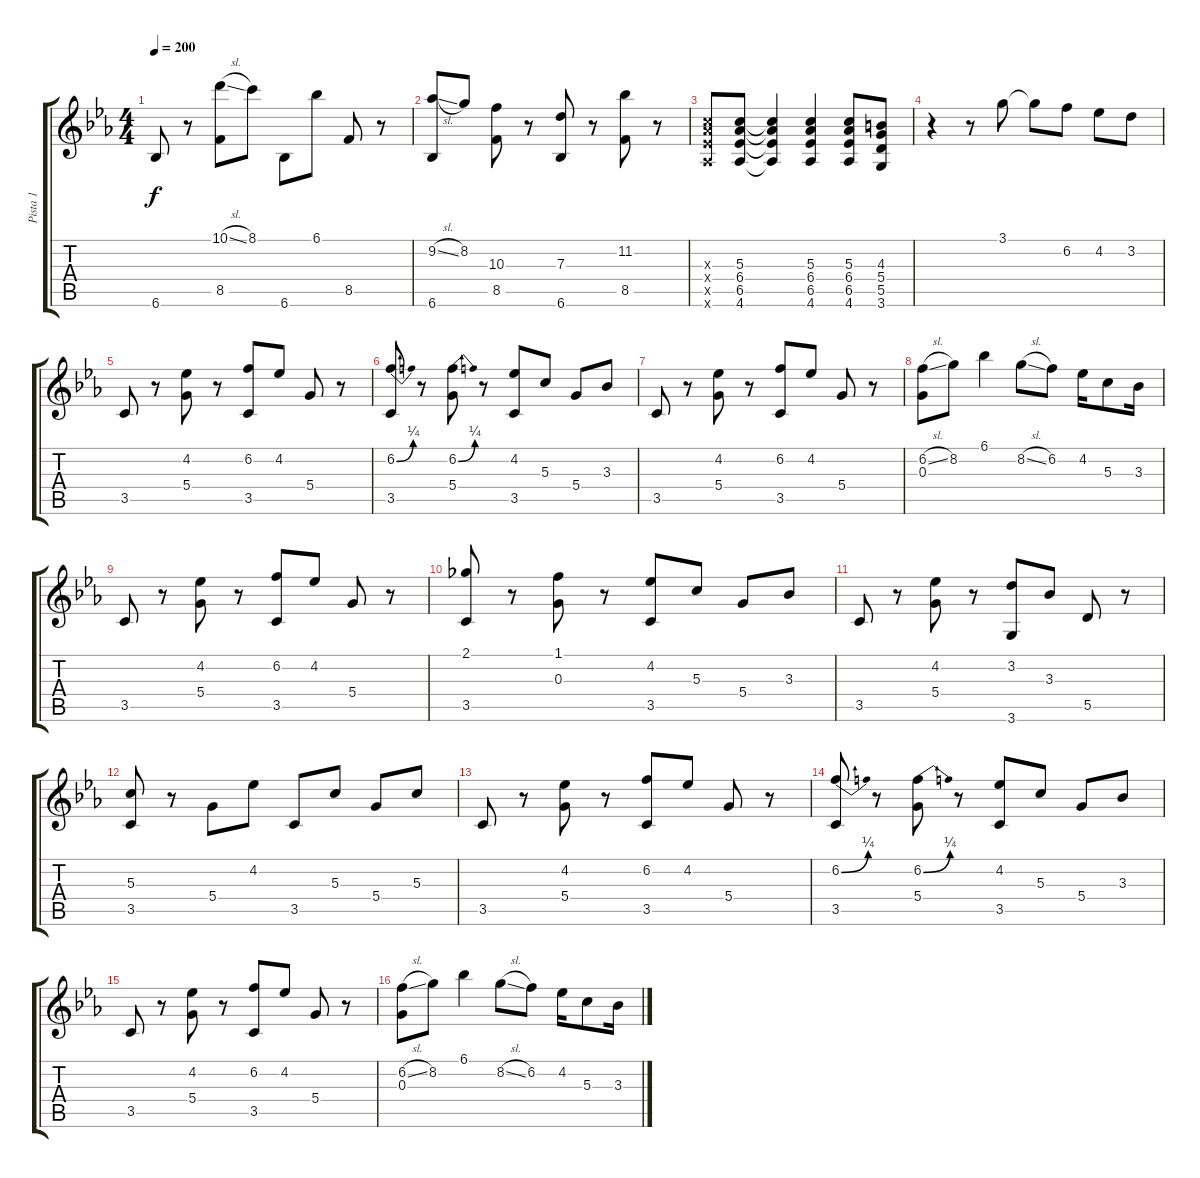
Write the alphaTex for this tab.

\track ("Pista 1" "Pista 1") {instrument acousticguitarsteel}
\staff {score tabs}
\tuning (E4 B3 G3 D3 A2 E2) {hide}
\ts (4 4)
\tempo 200
\clef g2
\ks eb
6.6.8{dy f} r.8 (10.1{sl} 8.5).8 8.1.8 6.6.8 6.1.8 8.5.8 r.8 |
(9.2{sl} 6.6).8 8.2.8 (10.3 8.5).8 r.8 (7.3 6.6).8 r.8 (11.2 8.5).8 r.8 |
(5.3{x} 6.4{x} 6.5{x} 4.6{x}).8 (5.3 6.4 6.5 4.6).8 (5.3{t} 6.4{t} 6.5{t} 4.6{t}).4 (5.3 6.4 6.5 4.6).4 (5.3 6.4 6.5 4.6).8 (4.3 5.4 5.5 3.6).8 |
r.4 r.8 3.1.8 3.1{t}.8 6.2.8 4.2.8 3.2.8 |
3.5.8 r.8 (4.2 5.4).8 r.8 (6.2 3.5).8 4.2.8 5.4.8 r.8 |
(6.2{be (bend 0 0 60 1)} 3.5).8 r.8 (6.2{be (bend 0 0 60 1)} 5.4).8 r.8 (4.2 3.5).8 5.3.8 5.4.8 3.3.8 |
3.5.8 r.8 (4.2 5.4).8 r.8 (6.2 3.5).8 4.2.8 5.4.8 r.8 |
(6.2{sl} 0.3).8 8.2.8 6.1.4 8.2{sl}.8 6.2.8 4.2.16 5.3.8 3.3.16 |
3.5.8 r.8 (4.2 5.4).8 r.8 (6.2 3.5).8 4.2.8 5.4.8 r.8 |
(2.1 3.5).8 r.8 (1.1 0.3).8 r.8 (4.2 3.5).8 5.3.8 5.4.8 3.3.8 |
3.5.8 r.8 (4.2 5.4).8 r.8 (3.2 3.6).8 3.3.8 5.5.8 r.8 |
(5.3 3.5).8 r.8 5.4.8 4.2.8 3.5.8 5.3.8 5.4.8 5.3.8 |
3.5.8 r.8 (4.2 5.4).8 r.8 (6.2 3.5).8 4.2.8 5.4.8 r.8 |
(6.2{be (bend 0 0 60 1)} 3.5).8 r.8 (6.2{be (bend 0 0 60 1)} 5.4).8 r.8 (4.2 3.5).8 5.3.8 5.4.8 3.3.8 |
3.5.8 r.8 (4.2 5.4).8 r.8 (6.2 3.5).8 4.2.8 5.4.8 r.8 |
(6.2{sl} 0.3).8 8.2.8 6.1.4 8.2{sl}.8 6.2.8 4.2.16 5.3.8 3.3.16
